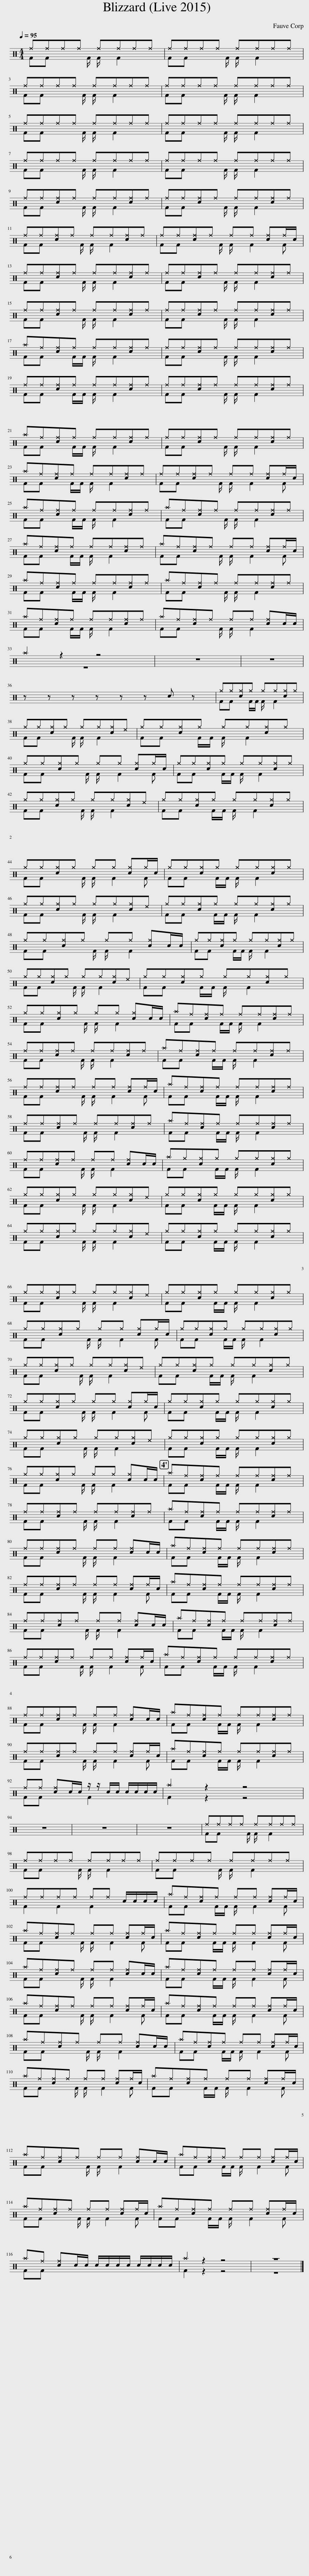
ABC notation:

X:1
%%score ( 1 2 )
L:1/8
Q:1/4=95
M:4/4
I:linebreak $
K:C
V:1 perc
K:none
V:2 perc
K:none
V:1
 ^f^f^f^f ^f^f^f^f | ^f^f^f^f ^f^f^f^f |$ ^f^f^f^f ^f^f^f^f | ^f^f^f^f ^f^f^f^f |$ ^f^f^f^f ^f^f^f^f | %5
 ^f^f^f^f ^f^f^f^f |$ ^f^f^f^f ^f^f^f^f | ^f^f^f^f ^f^f^f^f |$ ^f^f[c^f]^f ^f^f[c^f]^f | ^f^f[c^f]^f ^f^f[c^f]^f |$ %10
 ^f^f[c^f]^f ^f^f[c^f]^f | ^f^f[c^f]^f ^f^f [c^f]^f/c/ |$ ^f^f[c^f]^f ^f^f[c^f]^f | ^f^f[c^f]^f ^f^f[c^f]^f |$ ^f^f[c^f]^f ^f^f[c^f]^f | %15
 ^f^f[c^f]^f ^f^f[c^f]^f |$ ^a^f[c^f]^f ^f^f[c^f]^f | ^f^f[c^f]^f ^f^f[c^f]^f |$ ^f^f[c^f]^f ^f^f[c^f]^f | ^f^f[c^f]^f ^f^f[c^f]^f |$ %20
 ^a^f[c^f]^f ^f^f[c^f]^f | ^f^f[c^f]^f ^f^f[c^f]^f |$ ^a^f[c^f]^f ^f^f[c^f]^f | ^f^f[c^f]^f ^f^f [c^f]^f/c/ |$ ^a^f[c^f]^f ^f^f[c^f]^f | %25
 ^a^f[c^f]^f ^f^f[c^f]^f |$ ^a^f[c^f]^f ^f^f[c^f]^f | ^a^f[c^f]^f ^f^f [c^f]^f/c/ |$ ^a^f[c^f]^f ^f^f[c^f]^f | ^a^f[c^f]^f ^f^f[c^f]^f |$ %30
 ^a^f[c^f]^f ^f^f[c^f]^f | ^a^f[c^f]^f ^f^f [c^f]c/c/ |$ ^a2 z2 z4 | z8 | z8 |$ %35
 z z z z z z c z | ^g^g[c^g]^g ^g^g[c^g]^g |$ ^g^g[c^g]^g ^g^g[c^g]^e | ^g^g[c^g]^g ^g^g[c^g]^g |$ ^g^g[c^g]^g ^g^g [c^g]^g/c/ | %40
 ^g^g[c^g]^g ^g^g[c^g]^g |$ ^g^g[c^g]^g ^g^g[c^g]^e | ^g^g[c^g]^g ^g^g[c^g]^g |$ ^g^g[c^g]^g ^g^g [c^g]^g/c/ | ^g^g[c^g]^g ^g^g[c^g]^g |$ %45
 ^g^g[c^g]^g ^g^g[c^g]^e | ^g^g[c^g]^g ^g^g[c^g]^g |$ ^g^g[c^g]^g ^g^g [c^g]c/c/ | ^g^g[c^g]^g ^g^g[c^g]^g |$ ^g^g[c^g]^g ^g^g[c^g]^e | %50
 ^g^g[c^g]^g ^g^g[c^g]^g |$ ^g^g[c^g]^g ^g^g [c^g]c/c/ | ^a^f[c^f]^f ^f^f[c^f]^f |$ ^f^f[c^f]^f ^f^f[c^f]^f | ^a^f[c^f]^f ^f^f[c^f]^f |$ %55
 ^f^f[c^f]^f ^f^f [c^f]^f/c/ | ^a^f[c^f]^f ^f^f[c^f]^f |$ ^f^f[c^f]^f ^f^f[c^f]^f | ^a^f[c^f]^f ^f^f[c^f]^f |$ ^f^f[c^f]^f ^f^f [c^f]c/c/ | %60
 ^a^g[c^g]^g ^g^g[c^g]^g |$ ^g^g[c^g]^g ^g^g[c^g]^e | ^g^g[c^g]^g ^g^g[c^g]^g |$ ^g^g[c^g]^g ^g^g[c^g]^e | ^g^g[c^g]^g ^g^g[c^g]^g |$ %65
 ^g^g[c^g]^g ^g^g[c^g]^e | ^g^g[c^g]^g ^g^g[c^g]^g |$ ^g^g[c^g]^g ^g^g [c^g]^g/c/ | ^g^g[c^g]^g ^g^g[c^g]^g |$ ^g^g[c^g]^g ^g^g[c^g]^e | %70
 ^g^g[c^g]^g ^g^g[c^g]^g |$ ^g^g[c^g]^g ^g^g [c^g]^g/c/ | ^g^g[c^g]^g ^g^g[c^g]^g |$ ^g^g[c^g]^g ^g^g[c^g]^e | ^g^g[c^g]^g ^g^g[c^g]^g |$ %75
 ^g^g[c^g]^g ^g^g [c^g]c/c/ | ^a^f[c^f]^f ^f^f[c^f]^f |$ ^f^f[c^f]^f ^f^f[c^f]^f | ^a^f[c^f]^f ^f^f[c^f]^f |$ ^f^f[c^f]^f ^f^f [c^f]c/c/ | %80
 ^a^f[c^f]^f ^f^f[c^f]^f |$ ^f^f[c^f]^f ^f^f [c^f]^f/c/ | ^a^f[c^f]^f ^f^f[c^f]^f |$ ^f^f[c^f]^f ^f^f [c^f]c/c/ | ^a^f[c^f]^f ^f^f[c^f]^f |$ %85
 ^f^f[c^f]^f ^f^f [c^f]^f/c/ | ^a^f[c^f]^f ^f^f[c^f]^f |$ ^f^f[c^f]^f ^f^f [c^f]c/c/ | ^a^f[c^f]^f ^f^f[c^f]^f |$ ^f^f[c^f]^f ^f^f [c^f]^f/c/ | %90
 ^a^f[c^f]^f ^f^f[c^f]^f |$ ^f^f [c^f]c/c/ z/ z/ c/c/ c/c/c/c/ | ^a2 z2 z4 |$ z8 | z8 | %95
 z8 | ^f^f^f^f ^f^f^f^f |$ ^f^f^f^f ^f^f^f^f | ^f^f^f^f ^f^f^f^f |$ ^f^f^f^f ^f^f c/c/c/c/ | %100
 ^a^f[c^f]^f ^f^f [c^f]^f/c/ |$ ^a^f[c^f]^f ^f^f [c^f]^f/c/ | ^a^f[c^f]^f ^f^f [c^f]^f/c/ |$ ^a^f[c^f]^f ^f^f [c^f]c/c/ | ^a^f[c^f]^f ^f^f [c^f]^f/c/ |$ %105
 ^a^f[c^f]^f ^f^f [c^f]^f/c/ | ^a^f[c^f]^f ^f^f [c^f]^f/c/ |$ ^a^f[c^f]^f ^f^f [c^f]c/c/ | ^a^f[c^f]^f ^f^f [c^f]^f/c/ |$ ^a^f[c^f]^f ^f^f [c^f]^f/c/ | %110
 ^a^f[c^f]^f ^f^f [c^f]^f/c/ |$ ^a^f[c^f]^f ^f^f [c^f]c/c/ | ^a^f[c^f]^f ^f^f [c^f]^f/c/ |$ ^a^f[c^f]^f ^f^f [c^f]^f/c/ | ^a^f[c^f]^f ^f^f [c^f]^f/c/ |$ %115
 ^a^f [c^f]c/c/ c/c/c/c/ c/c/c/c/ | ^a2 z2 z4 | z8 |] %118
V:2
 FF x3/2 F/ F/ x/ F2 x | FF x3/2 F/ F/ x/ F2 x |$ FF x3/2 F/ F/ x/ F2 x | FF x3/2 F/ F/ x/ F2 x |$ FF x3/2 F/ F/ x/ F2 x | %5
 FF x3/2 F/ F/ x/ F2 x |$ FF x3/2 F/ F/ x/ F2 x | FF x3/2 F/ F/ x/ F2 x |$ FF x3/2 F/ F/ x/ F2 x | FF x3/2 F/ F/ x/ F2 x |$ %10
 FF x3/2 F/ F/ x/ F2 x | FF x3/2 F/ F/ x/ F2 F |$ FF x3/2 F/ F/ x/ F2 x | FF x3/2 F/ F/ x/ F2 x |$ FF x3/2 F/ F/ x/ F2 x | %15
 FF x3/2 F/ F/ x/ F2 x |$ FF x F/F/ F/ x/ F2 x | FF x3/2 F/ F/ x/ F2 x |$ FF x F/F/ F/ x/ F2 x | FF x3/2 F/ F/ x/ F2 x |$ %20
 FF x F/F/ F/ x/ F2 x | FF x3/2 F/ F/ x/ F2 x |$ FF x F/F/ F/ x/ F2 x | FF x3/2 F/ F/ x/ F2 F |$ FF x F/F/ F/ x/ F2 x | %25
 FF x3/2 F/ F/ x/ F2 x |$ FF x F/F/ F/ x/ F2 x | FF x3/2 F/ F/ x/ F2 F |$ FF x F/F/ F/ x/ F2 x | FF x3/2 F/ F/ x/ F2 x |$ %30
 FF x F/F/ F/ x/ F2 x | FF x3/2 F/ F/ x/ F2 x |$ z8 | x8 | x8 |$ %35
 x8 | FF x F/F/ F/ x/ F2 x |$ FF x3/2 F/ F/ x/ F2 x | FF x F/F/ F/ x/ F2 x |$ FF x3/2 F/ F/ x/ F2 F | %40
 FF x F/F/ F/ x/ F2 x |$ FF x3/2 F/ F/ x/ F2 x | FF x F/F/ F/ x/ F2 x |$ FF x3/2 F/ F/ x/ F2 F | FF x F/F/ F/ x/ F2 x |$ %45
 FF x3/2 F/ F/ x/ F2 x | FF x F/F/ F/ x/ F2 x |$ FF x3/2 F/ F/ x/ F2 x | FF x F/F/ F/ x/ F2 x |$ FF x3/2 F/ F/ x/ F2 x | %50
 FF x F/F/ F/ x/ F2 x |$ FF x3/2 F/ F/ x/ F2 x | FF x F/F/ F/ x/ F2 x |$ FF x3/2 F/ F/ x/ F2 x | FF x F/F/ F/ x/ F2 x |$ %55
 FF x3/2 F/ F/ x/ F2 F | FF x F/F/ F/ x/ F2 x |$ FF x3/2 F/ F/ x/ F2 x | FF x F/F/ F/ x/ F2 x |$ FF x3/2 F/ F/ x/ F2 x | %60
 FF x F/F/ F/ x/ F2 x |$ FF x3/2 F/ F/ x/ F2 x | FF x F/F/ F/ x/ F2 x |$ FF x3/2 F/ F/ x/ F2 x | FF x F/F/ F/ x/ F2 x |$ %65
 FF x3/2 F/ F/ x/ F2 x | FF x F/F/ F/ x/ F2 x |$ FF x3/2 F/ F/ x/ F2 F | FF x F/F/ F/ x/ F2 x |$ FF x3/2 F/ F/ x/ F2 x | %70
 FF x F/F/ F/ x/ F2 x |$ FF x3/2 F/ F/ x/ F2 F | FF x F/F/ F/ x/ F2 x |$ FF x3/2 F/ F/ x/ F2 x | FF x F/F/ F/ x/ F2 x |$ %75
 FF x3/2 F/ F/ x/ F2 x | FF x F/F/ F/ x/ F2 x |$ FF x3/2 F/ F/ x/ F2 x | FF x F/F/ F/ x/ F2 x |$ FF x3/2 F/ F/ x/ F2 x | %80
 FF x F/F/ F/ x/ F2 x |$ FF x3/2 F/ F/ x/ F2 F | FF x F/F/ F/ x/ F2 x |$ FF x3/2 F/ F/ x/ F2 x | FF x F/F/ F/ x/ F2 x |$ %85
 FF x3/2 F/ F/ x/ F2 F | FF x F/F/ F/ x/ F2 x |$ FF x3/2 F/ F/ x/ F2 x | FF x F/F/ F/ x/ F2 x |$ FF x3/2 F/ F/ x/ F2 F | %90
 FF x F/F/ F/ x/ F2 x |$ FF x2 F2 x2 | F2 z2 z4 |$ x8 | x8 | %95
 x8 | FF x3/2 F/ F/ x/ F2 x |$ FF x3/2 F/ F/ x/ F2 x | FF x3/2 F/ F/ x/ F2 x |$ F2 F2 F2 x2 | %100
 FF x F/F/ F/ x/ F2 F |$ FF x3/2 F/ F/ x/ F2 F | FF x F/F/ F/ x/ F2 F |$ FF x3/2 F/ F/ x/ F2 x | FF x F/F/ F/ x/ F2 F |$ %105
 FF x3/2 F/ F/ x/ F2 F | FF x F/F/ F/ x/ F2 F |$ FF x3/2 F/ F/ x/ F2 x | FF x F/F/ F/ x/ F2 F |$ FF x3/2 F/ F/ x/ F2 F | %110
 FF x F/F/ F/ x/ F2 F |$ FF x3/2 F/ F/ x/ F2 x | FF x F/F/ F/ x/ F2 F |$ FF x3/2 F/ F/ x/ F2 F | FF x F/F/ F/ x/ F2 F |$ %115
 FF x6 | F2 z2 z4 | z8 |] %118
